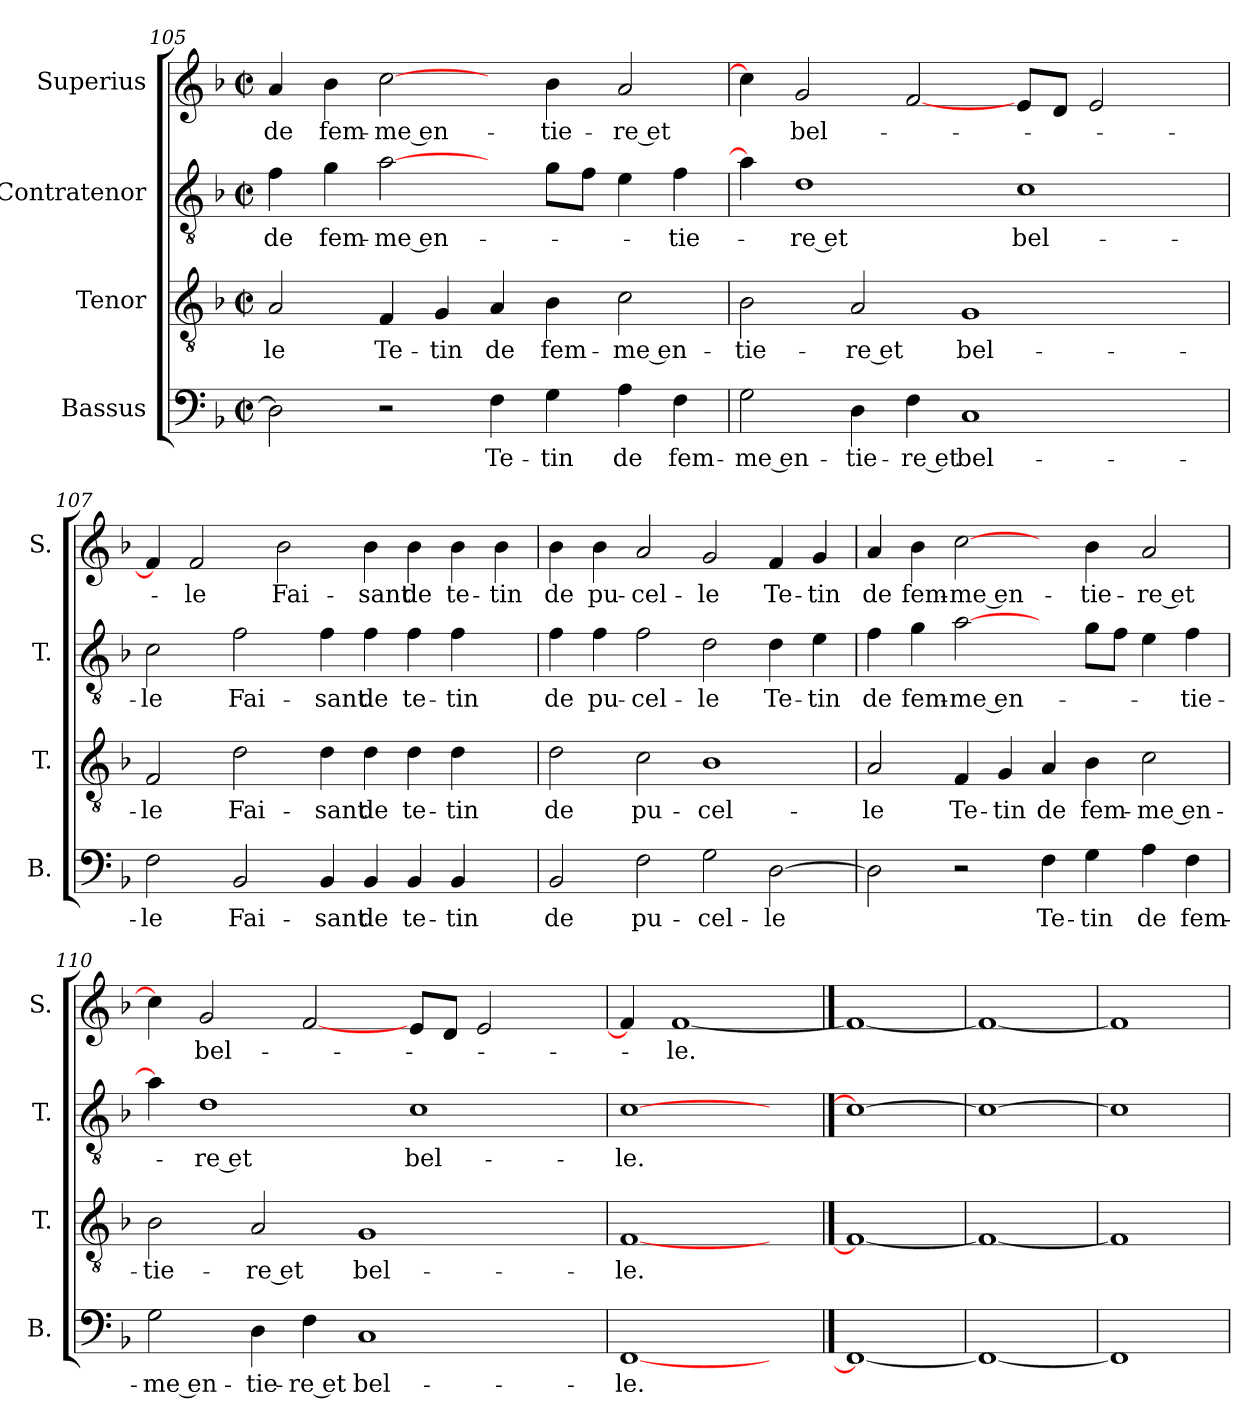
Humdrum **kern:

**kern	**text	**kern	**text	**kern	**text	**kern	**text
*part4	*part4	*part3	*part3	*part2	*part2	*part1	*part1
*staff4	*staff4	*staff3	*staff3	*staff2	*staff2	*staff1	*staff1
*I"Bassus	*	*I"Tenor	*	*I"Contratenor	*	*I"Superius	*
*I'B.	*	*I'T.	*	*I'T.	*	*I'S.	*
*clefF4	*	*clefGv2	*	*clefGv2	*	*clefG2	*
*k[b-]	*	*k[b-]	*	*k[b-]	*	*k[b-]	*
*F:	*	*F:	*	*F:	*	*F:	*
*M2/2	*	*M2/2	*	*M2/2	*	*M2/2	*
*met(c|)	*	*met(c|)	*	*met(c|)	*	*met(c|)	*
=105	=105	=105	=105	=105	=105	=105	=105
2D\]	.	2A/	-le	4f\	de	4a/	de
.	.	.	.	4g\	fem-	4b-\	fem-
2r	.	4F/	Te-	[2a\	-me en-	[2cc\	-me en-
.	.	4G/	-tin	.	.	.	.
4F\	Te-	4A/	de	4ryy	.	4ryy	.
4G\	-tin	4B-\	fem-	8g\L	.	4b-\	-tie-
.	.	.	.	8f\J	.	.	.
4A\	de	2c\	-me en-	4e\	.	2a/	-re et
4F\	fem-	.	.	4f\	-tie-	.	.
=106	=106	=106	=106	=106	=106	=106	=106
2G\	-me en-	2B-\	-tie-	4a\]	.	4cc\]	.
.	.	.	.	1d\	-re et	2g/	bel-
4D\	-tie-	2A/	-re et	.	.	.	.
4F\	-re et	.	.	.	.	[2f/	.
1C/	bel-	1G/	bel-	.	.	.	.
.	.	.	.	1c\	bel-	8e/L	.
.	.	.	.	.	.	8d/J	.
.	.	.	.	.	.	2e/	.
4ryy	.	4ryy	.	.	.	4ryy	.
!!LO:LB:g=z
=107	=107	=107	=107	=107	=107	=107	=107
2F\	-le	2F/	-le	2c\	-le	4f/]	.
.	.	.	.	.	.	2f/	-le
2BB-/	Fai-	2d\	Fai-	2f\	Fai-	.	.
.	.	.	.	.	.	2b-\	Fai-
4BB-/	-sant	4d\	-sant	4f\	-sant	.	.
4BB-/	de	4d\	de	4f\	de	4b-\	-sant
4BB-/	te-	4d\	te-	4f\	te-	4b-\	de
4BB-/	-tin	4d\	-tin	4f\	-tin	4b-\	te-
4ryy	.	4ryy	.	4ryy	.	4b-\	-tin
=108	=108	=108	=108	=108	=108	=108	=108
2BB-/	de	2d\	de	4f\	de	4b-\	de
.	.	.	.	4f\	pu-	4b-\	pu-
2F\	pu-	2c\	pu-	2f\	-cel-	2a/	-cel-
2G\	-cel-	1B-\	-cel-	2d\	-le	2g/	-le
[2D\	-le	.	.	4d\	Te-	4f/	Te-
.	.	.	.	4e\	-tin	4g/	-tin
=109	=109	=109	=109	=109	=109	=109	=109
2D\]	.	2A/	-le	4f\	de	4a/	de
.	.	.	.	4g\	fem-	4b-\	fem-
2r	.	4F/	Te-	[2a\	-me en-	[2cc\	-me en-
.	.	4G/	-tin	.	.	.	.
4F\	Te-	4A/	de	4ryy	.	4ryy	.
4G\	-tin	4B-\	fem-	8g\L	.	4b-\	-tie-
.	.	.	.	8f\J	.	.	.
4A\	de	2c\	-me en-	4e\	.	2a/	-re et
4F\	fem-	.	.	4f\	-tie-	.	.
=110	=110	=110	=110	=110	=110	=110	=110
2G\	-me en-	2B-\	-tie-	4a\]	.	4cc\]	.
.	.	.	.	1d\	-re et	2g/	bel-
4D\	-tie-	2A/	-re et	.	.	.	.
4F\	-re et	.	.	.	.	[2f/	.
1C/	bel-	1G/	bel-	.	.	.	.
.	.	.	.	1c\	bel-	8e/L	.
.	.	.	.	.	.	8d/J	.
.	.	.	.	.	.	2e/	.
4ryy	.	4ryy	.	.	.	4ryy	.
=111	=111	=111	=111	=111	=111	=111	=111
[1FF/	-le.	[1F/	-le.	[1c\	-le.	4f/]	.
.	.	.	.	.	.	[1f/	-le.
4ryy	.	4ryy	.	4ryy	.	.	.
==112	==112	==112	==112	==112	==112	==112	==112
1FF/_	.	1F/_	.	1c\_	.	1f/_	.
=113	=113	=113	=113	=113	=113	=113	=113
1FF/_	.	1F/_	.	1c\_	.	1f/_	.
=114	=114	=114	=114	=114	=114	=114	=114
1FF/]	.	1F/]	.	1c\]	.	1f/]	.
=	=	=	=	=	=	=	=
*-	*-	*-	*-	*-	*-	*-	*-
